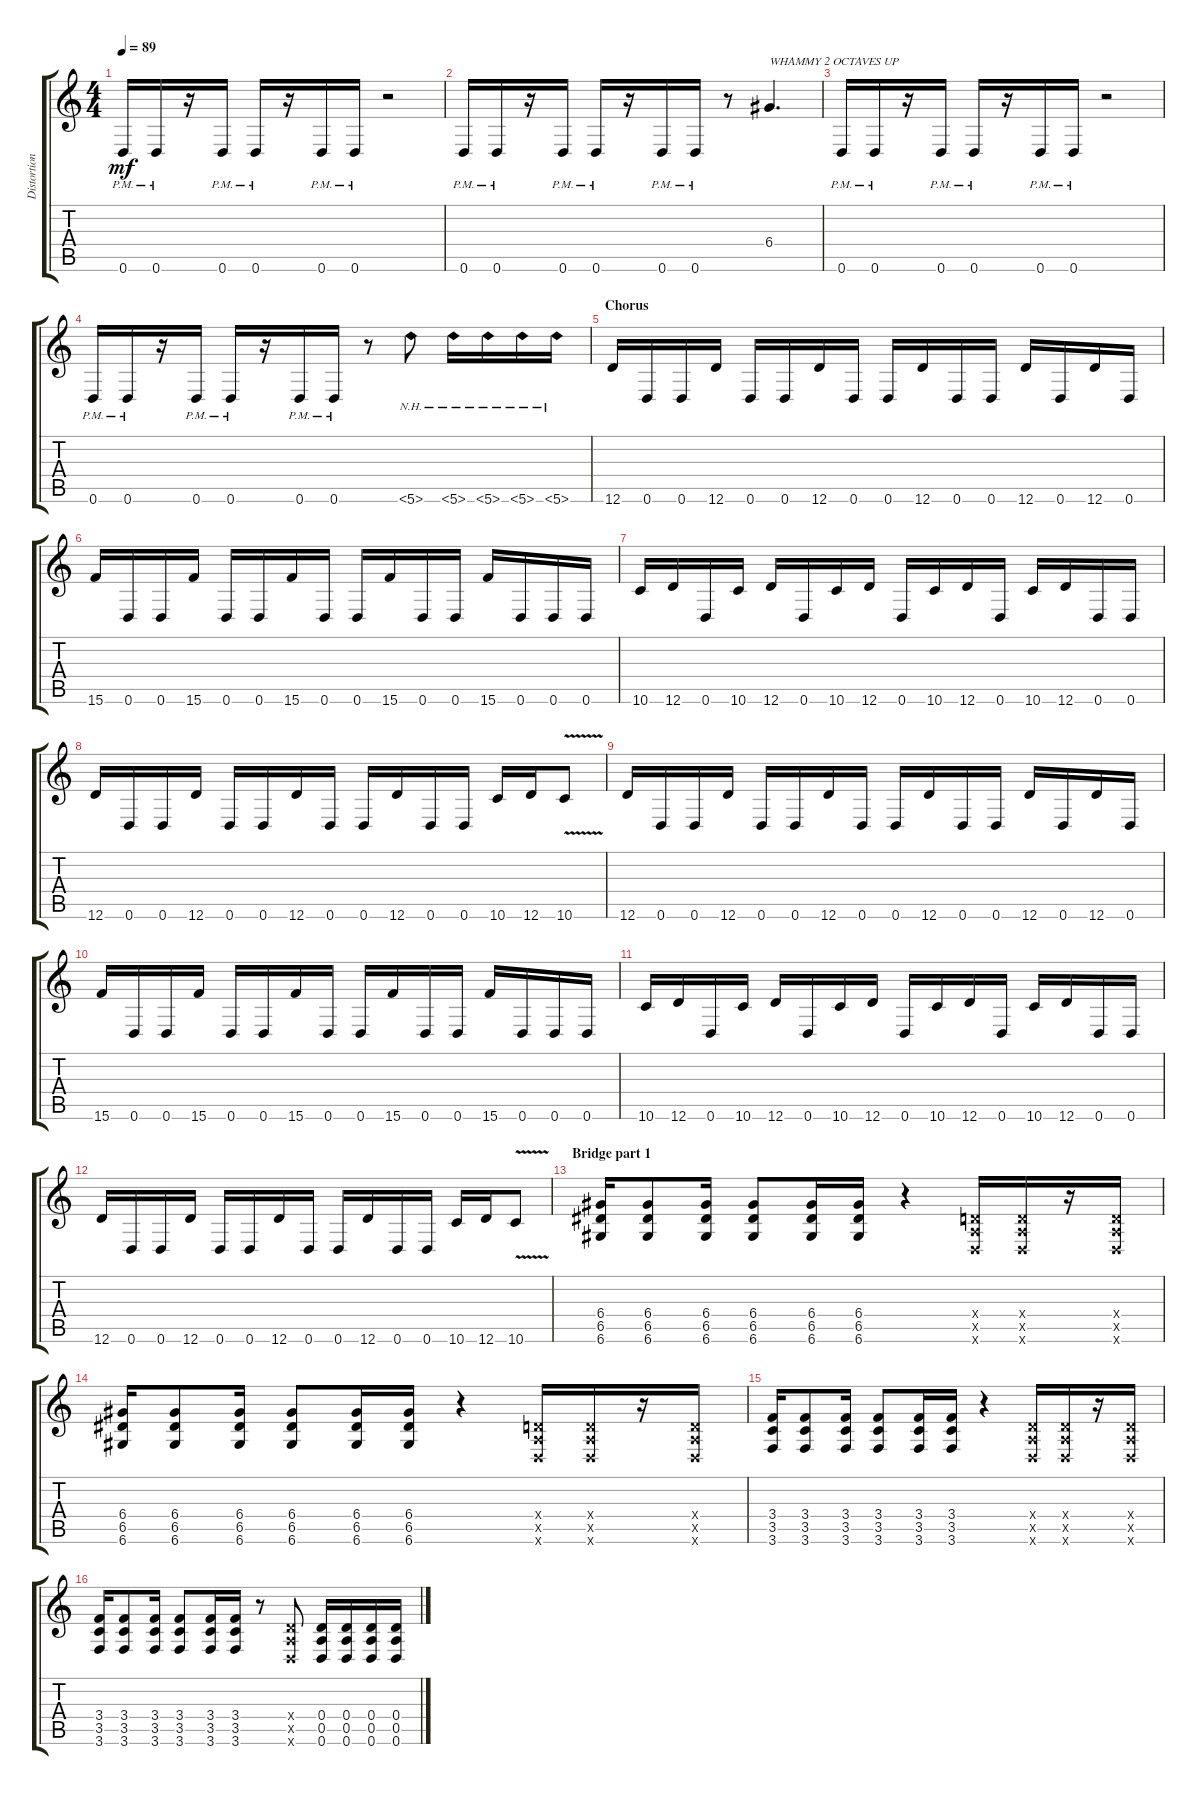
\track ("Distortion Guitar" "Distortion") {instrument distortionguitar}
\staff {score tabs}
\tuning (E4 B3 G3 D3 A2 D2) {hide}
\ts (4 4)
\tempo 89
\clef g2
\ks c
0.6{pm}.16{dy mf} 0.6{pm}.16 r.16 0.6{pm}.16 0.6{pm}.16 r.16 0.6{pm}.16 0.6{pm}.16 r.2 |
0.6{pm}.16 0.6{pm}.16 r.16 0.6{pm}.16 0.6{pm}.16 r.16 0.6{pm}.16 0.6{pm}.16 r.8 6.4.4{d txt "WHAMMY 2 OCTAVES UP"} |
0.6{pm}.16 0.6{pm}.16 r.16 0.6{pm}.16 0.6{pm}.16 r.16 0.6{pm}.16 0.6{pm}.16 r.2 |
0.6{pm}.16 0.6{pm}.16 r.16 0.6{pm}.16 0.6{pm}.16 r.16 0.6{pm}.16 0.6{pm}.16 r.8 5.6{nh}.8 5.6{nh}.16 5.6{nh}.16 5.6{nh}.16 5.6{nh}.16 |
\section ("" "Chorus")
12.6.16 0.6.16 0.6.16 12.6.16 0.6.16 0.6.16 12.6.16 0.6.16 0.6.16 12.6.16 0.6.16 0.6.16 12.6.16 0.6.16 12.6.16 0.6.16 |
15.6.16 0.6.16 0.6.16 15.6.16 0.6.16 0.6.16 15.6.16 0.6.16 0.6.16 15.6.16 0.6.16 0.6.16 15.6.16 0.6.16 0.6.16 0.6.16 |
10.6.16 12.6.16 0.6.16 10.6.16 12.6.16 0.6.16 10.6.16 12.6.16 0.6.16 10.6.16 12.6.16 0.6.16 10.6.16 12.6.16 0.6.16 0.6.16 |
12.6.16 0.6.16 0.6.16 12.6.16 0.6.16 0.6.16 12.6.16 0.6.16 0.6.16 12.6.16 0.6.16 0.6.16 10.6.16 12.6.16 10.6{v}.8 |
12.6.16 0.6.16 0.6.16 12.6.16 0.6.16 0.6.16 12.6.16 0.6.16 0.6.16 12.6.16 0.6.16 0.6.16 12.6.16 0.6.16 12.6.16 0.6.16 |
15.6.16 0.6.16 0.6.16 15.6.16 0.6.16 0.6.16 15.6.16 0.6.16 0.6.16 15.6.16 0.6.16 0.6.16 15.6.16 0.6.16 0.6.16 0.6.16 |
10.6.16 12.6.16 0.6.16 10.6.16 12.6.16 0.6.16 10.6.16 12.6.16 0.6.16 10.6.16 12.6.16 0.6.16 10.6.16 12.6.16 0.6.16 0.6.16 |
12.6.16 0.6.16 0.6.16 12.6.16 0.6.16 0.6.16 12.6.16 0.6.16 0.6.16 12.6.16 0.6.16 0.6.16 10.6.16 12.6.16 10.6{v}.8 |
\section ("" "Bridge part 1")
(6.4 6.5 6.6).16 (6.4 6.5 6.6).8 (6.4 6.5 6.6).16 (6.4 6.5 6.6).8 (6.4 6.5 6.6).16 (6.4 6.5 6.6).16 r.4 (0.4{x} 0.5{x} 0.6{x}).16 (0.4{x} 0.5{x} 0.6{x}).16 r.16 (0.4{x} 0.5{x} 0.6{x}).16 |
(6.4 6.5 6.6).16 (6.4 6.5 6.6).8 (6.4 6.5 6.6).16 (6.4 6.5 6.6).8 (6.4 6.5 6.6).16 (6.4 6.5 6.6).16 r.4 (0.4{x} 0.5{x} 0.6{x}).16 (0.4{x} 0.5{x} 0.6{x}).16 r.16 (0.4{x} 0.5{x} 0.6{x}).16 |
(3.4 3.5 3.6).16 (3.4 3.5 3.6).8 (3.4 3.5 3.6).16 (3.4 3.5 3.6).8 (3.4 3.5 3.6).16 (3.4 3.5 3.6).16 r.4 (0.4{x} 0.5{x} 0.6{x}).16 (0.4{x} 0.5{x} 0.6{x}).16 r.16 (0.4{x} 0.5{x} 0.6{x}).16 |
(3.4 3.5 3.6).16 (3.4 3.5 3.6).8 (3.4 3.5 3.6).16 (3.4 3.5 3.6).8 (3.4 3.5 3.6).16 (3.4 3.5 3.6).16 r.8 (0.4{x} 0.5{x} 0.6{x}).8 (0.4 0.5 0.6).16 (0.4 0.5 0.6).16 (0.4 0.5 0.6).16 (0.4 0.5 0.6).16
